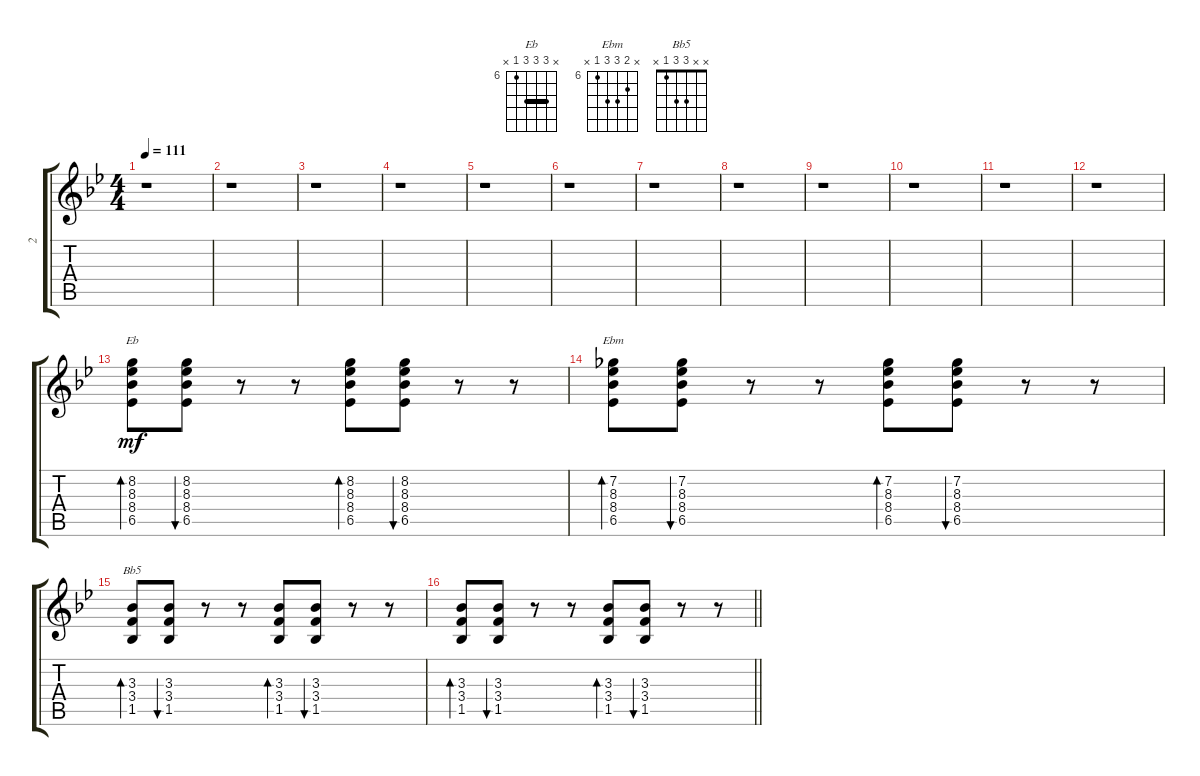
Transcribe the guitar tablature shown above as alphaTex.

\track ("2" "2") {instrument distortionguitar}
\staff {score tabs}
\tuning (E4 B3 G3 D3 A2 E2) {hide}
\chord ("Eb" x 8 8 8 6 x) {firstfret 6 barre 8}
\chord ("Ebm" x 7 8 8 6 x) {firstfret 6}
\chord ("Bb5" x x 3 3 1 x)
\ts (4 4)
\tempo 111
\clef g2
\ks bb
r.1{dy mf instrument distortionguitar} |
r.1 |
r.1 |
r.1 |
r.1 |
r.1 |
r.1 |
r.1 |
r.1 |
r.1 |
r.1 |
r.1 |
(8.2 8.3 8.4 6.5).8{bd 30 ch "Eb"} (8.2 8.3 8.4 6.5).8{bu 30} r.8 r.8 (8.2 8.3 8.4 6.5).8{bd 30} (8.2 8.3 8.4 6.5).8{bu 30} r.8 r.8 |
(7.2 8.3 8.4 6.5).8{bd 30 ch "Ebm"} (7.2 8.3 8.4 6.5).8{bu 30} r.8 r.8 (7.2 8.3 8.4 6.5).8{bd 30} (7.2 8.3 8.4 6.5).8{bu 30} r.8 r.8 |
(3.3 3.4 1.5).8{bd 30 ch "Bb5"} (3.3 3.4 1.5).8{bu 30} r.8 r.8 (3.3 3.4 1.5).8{bd 30} (3.3 3.4 1.5).8{bu 30} r.8 r.8 |
\barLineRight lightlight
(3.3 3.4 1.5).8{bd 30} (3.3 3.4 1.5).8{bu 30} r.8 r.8 (3.3 3.4 1.5).8{bd 30} (3.3 3.4 1.5).8{bu 30} r.8 r.8
